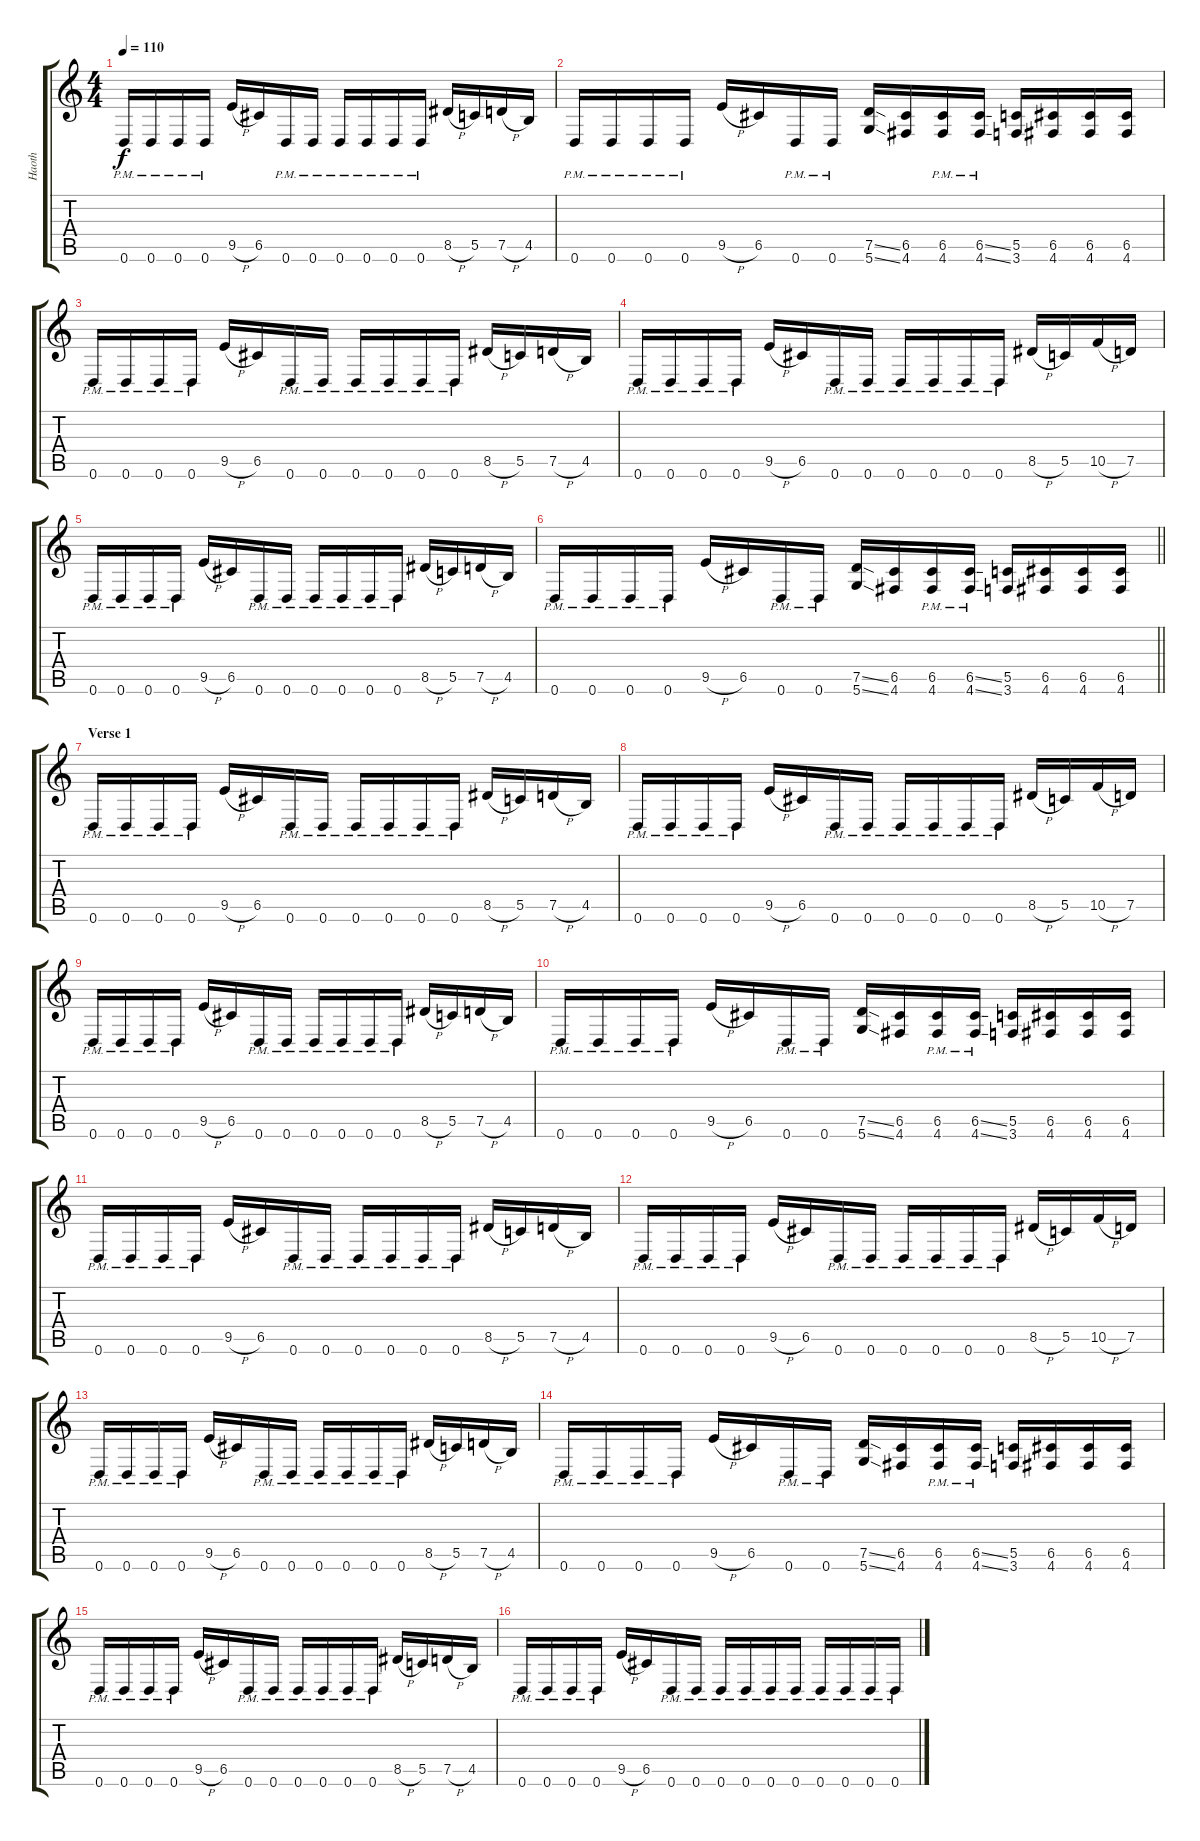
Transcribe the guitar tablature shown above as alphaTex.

\track ("Haoth" "Haoth") {instrument distortionguitar}
\staff {score tabs}
\tuning (D4 A3 F3 C3 G2 D2) {hide}
\ts (4 4)
\tempo 110
\clef g2
\ks c
0.6{pm}.16{dy f} 0.6{pm}.16 0.6{pm}.16 0.6{pm}.16 9.5{h}.16 6.5.16 0.6{pm}.16 0.6{pm}.16 0.6{pm}.16 0.6{pm}.16 0.6{pm}.16 0.6{pm}.16 8.5{h}.16 5.5.16 7.5{h}.16 4.5.16 |
0.6{pm}.16 0.6{pm}.16 0.6{pm}.16 0.6{pm}.16 9.5{h}.16 6.5.16 0.6{pm}.16 0.6{pm}.16 (7.5{ss} 5.6{ss}).16 (6.5 4.6).16 (6.5{pm} 4.6{pm}).16 (6.5{ss pm} 4.6{ss pm}).16 (5.5 3.6).16 (6.5 4.6).16 (6.5 4.6).16 (6.5 4.6).16 |
0.6{pm}.16 0.6{pm}.16 0.6{pm}.16 0.6{pm}.16 9.5{h}.16 6.5.16 0.6{pm}.16 0.6{pm}.16 0.6{pm}.16 0.6{pm}.16 0.6{pm}.16 0.6{pm}.16 8.5{h}.16 5.5.16 7.5{h}.16 4.5.16 |
0.6{pm}.16 0.6{pm}.16 0.6{pm}.16 0.6{pm}.16 9.5{h}.16 6.5.16 0.6{pm}.16 0.6{pm}.16 0.6{pm}.16 0.6{pm}.16 0.6{pm}.16 0.6{pm}.16 8.5{h}.16 5.5.16 10.5{h}.16 7.5.16 |
0.6{pm}.16 0.6{pm}.16 0.6{pm}.16 0.6{pm}.16 9.5{h}.16 6.5.16 0.6{pm}.16 0.6{pm}.16 0.6{pm}.16 0.6{pm}.16 0.6{pm}.16 0.6{pm}.16 8.5{h}.16 5.5.16 7.5{h}.16 4.5.16 |
\barLineRight lightlight
0.6{pm}.16 0.6{pm}.16 0.6{pm}.16 0.6{pm}.16 9.5{h}.16 6.5.16 0.6{pm}.16 0.6{pm}.16 (7.5{ss} 5.6{ss}).16 (6.5 4.6).16 (6.5{pm} 4.6{pm}).16 (6.5{ss pm} 4.6{ss pm}).16 (5.5 3.6).16 (6.5 4.6).16 (6.5 4.6).16 (6.5 4.6).16 |
\section ("" "Verse 1")
0.6{pm}.16 0.6{pm}.16 0.6{pm}.16 0.6{pm}.16 9.5{h}.16 6.5.16 0.6{pm}.16 0.6{pm}.16 0.6{pm}.16 0.6{pm}.16 0.6{pm}.16 0.6{pm}.16 8.5{h}.16 5.5.16 7.5{h}.16 4.5.16 |
0.6{pm}.16 0.6{pm}.16 0.6{pm}.16 0.6{pm}.16 9.5{h}.16 6.5.16 0.6{pm}.16 0.6{pm}.16 0.6{pm}.16 0.6{pm}.16 0.6{pm}.16 0.6{pm}.16 8.5{h}.16 5.5.16 10.5{h}.16 7.5.16 |
0.6{pm}.16 0.6{pm}.16 0.6{pm}.16 0.6{pm}.16 9.5{h}.16 6.5.16 0.6{pm}.16 0.6{pm}.16 0.6{pm}.16 0.6{pm}.16 0.6{pm}.16 0.6{pm}.16 8.5{h}.16 5.5.16 7.5{h}.16 4.5.16 |
0.6{pm}.16 0.6{pm}.16 0.6{pm}.16 0.6{pm}.16 9.5{h}.16 6.5.16 0.6{pm}.16 0.6{pm}.16 (7.5{ss} 5.6{ss}).16 (6.5 4.6).16 (6.5{pm} 4.6{pm}).16 (6.5{ss pm} 4.6{ss pm}).16 (5.5 3.6).16 (6.5 4.6).16 (6.5 4.6).16 (6.5 4.6).16 |
0.6{pm}.16 0.6{pm}.16 0.6{pm}.16 0.6{pm}.16 9.5{h}.16 6.5.16 0.6{pm}.16 0.6{pm}.16 0.6{pm}.16 0.6{pm}.16 0.6{pm}.16 0.6{pm}.16 8.5{h}.16 5.5.16 7.5{h}.16 4.5.16 |
0.6{pm}.16 0.6{pm}.16 0.6{pm}.16 0.6{pm}.16 9.5{h}.16 6.5.16 0.6{pm}.16 0.6{pm}.16 0.6{pm}.16 0.6{pm}.16 0.6{pm}.16 0.6{pm}.16 8.5{h}.16 5.5.16 10.5{h}.16 7.5.16 |
0.6{pm}.16 0.6{pm}.16 0.6{pm}.16 0.6{pm}.16 9.5{h}.16 6.5.16 0.6{pm}.16 0.6{pm}.16 0.6{pm}.16 0.6{pm}.16 0.6{pm}.16 0.6{pm}.16 8.5{h}.16 5.5.16 7.5{h}.16 4.5.16 |
0.6{pm}.16 0.6{pm}.16 0.6{pm}.16 0.6{pm}.16 9.5{h}.16 6.5.16 0.6{pm}.16 0.6{pm}.16 (7.5{ss} 5.6{ss}).16 (6.5 4.6).16 (6.5{pm} 4.6{pm}).16 (6.5{ss pm} 4.6{ss pm}).16 (5.5 3.6).16 (6.5 4.6).16 (6.5 4.6).16 (6.5 4.6).16 |
0.6{pm}.16 0.6{pm}.16 0.6{pm}.16 0.6{pm}.16 9.5{h}.16 6.5.16 0.6{pm}.16 0.6{pm}.16 0.6{pm}.16 0.6{pm}.16 0.6{pm}.16 0.6{pm}.16 8.5{h}.16 5.5.16 7.5{h}.16 4.5.16 |
0.6{pm}.16 0.6{pm}.16 0.6{pm}.16 0.6{pm}.16 9.5{h}.16 6.5.16 0.6{pm}.16 0.6{pm}.16 0.6{pm}.16 0.6{pm}.16 0.6{pm}.16 0.6{pm}.16 0.6{pm}.16 0.6{pm}.16 0.6{pm}.16 0.6{pm}.16
